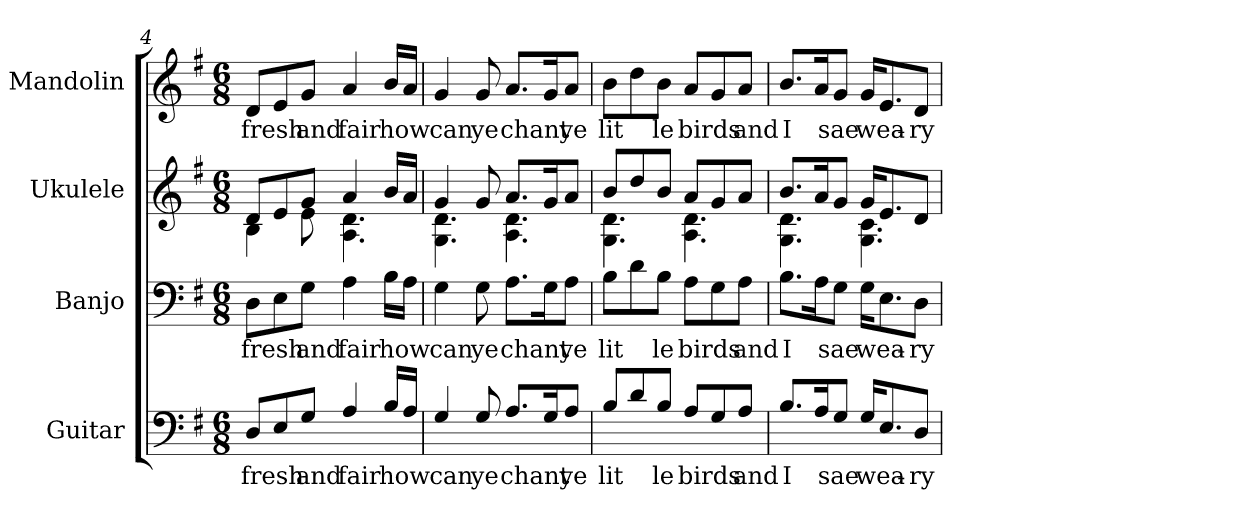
**kern	**text	**kern	**text	**kern	**kern	**text
*part4	*part4	*part3	*part3	*part2	*part1	*part1
*staff4	*staff4	*staff3	*staff3	*staff2	*staff1	*staff1
*I"Guitar	*	*I"Banjo	*	*I"Ukulele	*I"Mandolin	*
*I'G	*	*I'B	*	*I'U	*I'M	*
*	*	*	*	*	*clefG2	*
*k[f#]	*	*k[f#]	*	*k[f#]	*k[f#]	*
*G:	*	*G:	*	*G:	*G:	*
*M6/8	*	*M6/8	*	*M6/8	*M6/8	*
=4	=4	=4	=4	=4	=4	=4
!	!LO:LY:b:color=#000000	!	!	!	!	!
!	!	!	!LO:LY:b:color=#000000	!	!	!
*	*	*	*	*^	*	*
!	!	!	!	!	!	!	!LO:LY:b:color=#000000
8Di/L	fresh	8Di\L	fresh	8di/L	4Bi\	8di/L	fresh
8Ei/	.	8Ei\	.	8ei/	.	8ei/	.
!	!LO:LY:b:color=#000000	!	!	!	!	!	!
!	!	!	!LO:LY:b:color=#000000	!	!	!	!
!	!	!	!	!	!	!	!LO:LY:b:color=#000000
8Gi/J	and	8Gi\J	and	8gi/J	8ei\	8gi/J	and
!	!LO:LY:b:color=#000000	!	!	!	!	!	!
!	!	!	!LO:LY:b:color=#000000	!	!	!	!
!	!	!	!	!	!	!	!LO:LY:b:color=#000000
4Ai/	fair	4Ai\	fair	4ai/	4.Ai\ 4.di	4ai/	fair
!	!LO:LY:b:color=#000000	!	!	!	!	!	!
!	!	!	!LO:LY:b:color=#000000	!	!	!	!
!	!	!	!	!	!	!	!LO:LY:b:color=#000000
16Bi/LL	how	16Bi\LL	how	16bi/LL	.	16bi/LL	how
16Ai/JJ	.	16Ai\JJ	.	16ai/JJ	.	16ai/JJ	.
!!LO:LB:g=z
=5	=5	=5	=5	=5	=5	=5	=5
!	!LO:LY:b:color=#000000	!	!	!	!	!	!
!	!	!	!LO:LY:b:color=#000000	!	!	!	!
!	!	!	!	!	!	!	!LO:LY:b:color=#000000
4Gi/	can	4Gi\	can	4gi/	4.Gi\ 4.di	4gi/	can
!	!LO:LY:b:color=#000000	!	!	!	!	!	!
!	!	!	!LO:LY:b:color=#000000	!	!	!	!
!	!	!	!	!	!	!	!LO:LY:b:color=#000000
8Gi/	ye	8Gi\	ye	8gi/	.	8gi/	ye
!	!LO:LY:b:color=#000000	!	!	!	!	!	!
!	!	!	!LO:LY:b:color=#000000	!	!	!	!
!	!	!	!	!	!	!	!LO:LY:b:color=#000000
8.Ai/L	chant	8.Ai\L	chant	8.ai/L	4.Ai\ 4.di	8.ai/L	chant
16Gi/k	.	16Gi\k	.	16gi/k	.	16gi/k	.
!	!LO:LY:b:color=#000000	!	!	!	!	!	!
!	!	!	!LO:LY:b:color=#000000	!	!	!	!
!	!	!	!	!	!	!	!LO:LY:b:color=#000000
8Ai/J	ye	8Ai\J	ye	8ai/J	.	8ai/J	ye
=6	=6	=6	=6	=6	=6	=6	=6
!	!LO:LY:b:color=#000000	!	!	!	!	!	!
!	!	!	!LO:LY:b:color=#000000	!	!	!	!
!	!	!	!	!	!	!	!LO:LY:b:color=#000000
8Bi/L	lit	8Bi\L	lit	8bi/L	4.Gi\ 4.di	8bi\L	lit
8di/	.	8di\	.	8ddi/	.	8ddi\	.
!	!LO:LY:b:color=#000000	!	!	!	!	!	!
!	!	!	!LO:LY:b:color=#000000	!	!	!	!
!	!	!	!	!	!	!	!LO:LY:b:color=#000000
8Bi/J	le	8Bi\J	le	8bi/J	.	8bi\J	le
!	!LO:LY:b:color=#000000	!	!	!	!	!	!
!	!	!	!LO:LY:b:color=#000000	!	!	!	!
!	!	!	!	!	!	!	!LO:LY:b:color=#000000
8Ai/L	birds	8Ai\L	birds	8ai/L	4.Ai\ 4.di	8ai/L	birds
8Gi/	.	8Gi\	.	8gi/	.	8gi/	.
!	!LO:LY:b:color=#000000	!	!	!	!	!	!
!	!	!	!LO:LY:b:color=#000000	!	!	!	!
!	!	!	!	!	!	!	!LO:LY:b:color=#000000
8Ai/J	and	8Ai\J	and	8ai/J	.	8ai/J	and
=7	=7	=7	=7	=7	=7	=7	=7
!	!LO:LY:b:color=#000000	!	!	!	!	!	!
!	!	!	!LO:LY:b:color=#000000	!	!	!	!
!	!	!	!	!	!	!	!LO:LY:b:color=#000000
8.Bi/L	I	8.Bi\L	I	8.bi/L	4.Gi\ 4.di	8.bi/L	I
16Ai/k	.	16Ai\k	.	16ai/k	.	16ai/k	.
!	!LO:LY:b:color=#000000	!	!	!	!	!	!
!	!	!	!LO:LY:b:color=#000000	!	!	!	!
!	!	!	!	!	!	!	!LO:LY:b:color=#000000
8Gi/J	sae	8Gi\J	sae	8gi/J	.	8gi/J	sae
!	!LO:LY:b:color=#000000	!	!	!	!	!	!
!	!	!	!LO:LY:b:color=#000000	!	!	!	!
!	!	!	!	!	!	!	!LO:LY:b:color=#000000
16Gi/KL	wea-	16Gi\KL	wea-	16gi/KL	4.Gi\ 4.ci	16gi/KL	wea-
8.Ei/	.	8.Ei\	.	8.ei/	.	8.ei/	.
!	!LO:LY:b:color=#000000	!	!	!	!	!	!
!	!	!	!LO:LY:b:color=#000000	!	!	!	!
!	!	!	!	!	!	!	!LO:LY:b:color=#000000
8Di/J	-ry	8Di\J	-ry	8di/J	.	8di/J	-ry
*	*	*	*	*v	*v	*	*
=	=	=	=	=	=	=
*-	*-	*-	*-	*-	*-	*-
